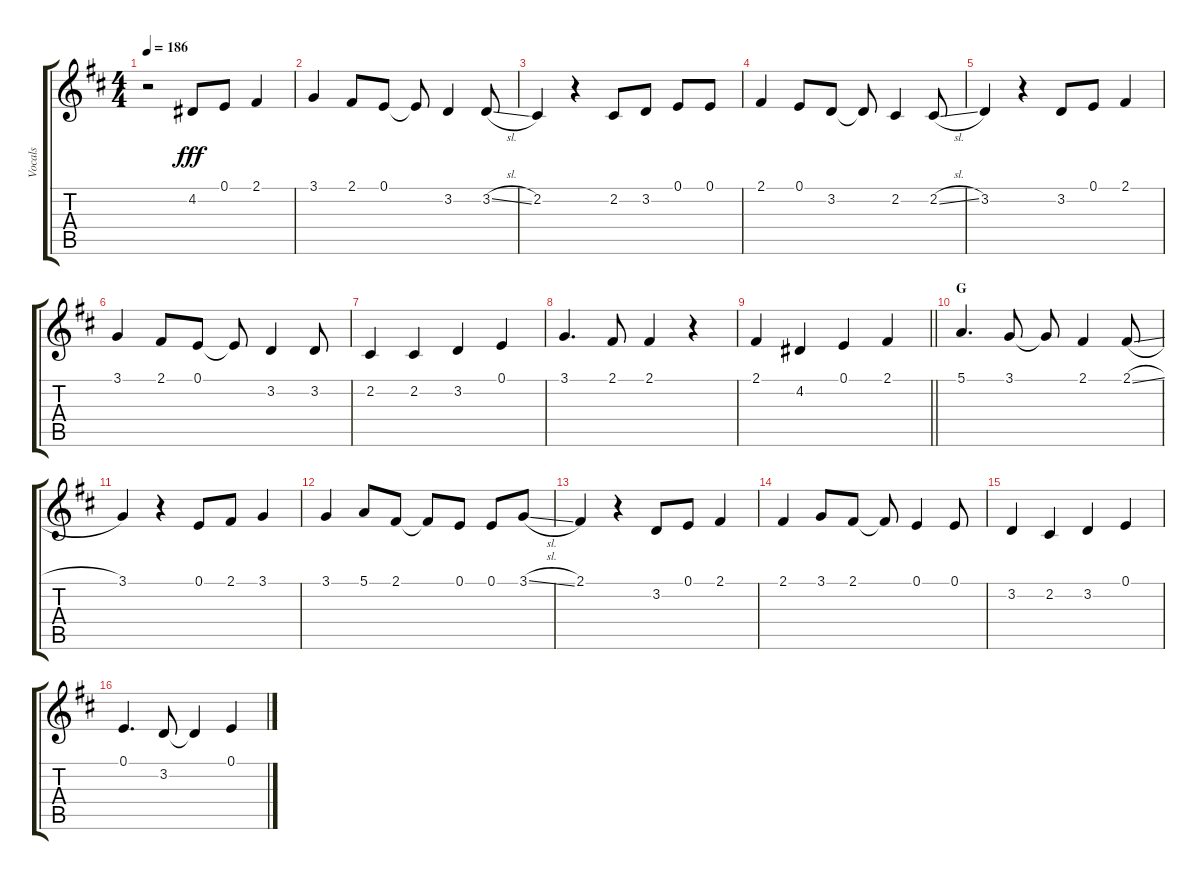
\track ("Vocals" "Vocals") {instrument voiceoohs}
\staff {score tabs}
\tuning (E4 B3 G3 D3 A2 E2) {hide}
\ts (4 4)
\tempo 186
\clef g2
\ks d
r.2{dy fff} 4.2.8 0.1.8 2.1.4 |
3.1.4 2.1.8 0.1.8 0.1{t}.8 3.2.4 3.2{sl}.8 |
2.2.4 r.4 2.2.8 3.2.8 0.1.8 0.1.8 |
2.1.4 0.1.8 3.2.8 3.2{t}.8 2.2.4 2.2{sl}.8 |
3.2.4 r.4 3.2.8 0.1.8 2.1.4 |
3.1.4 2.1.8 0.1.8 0.1{t}.8 3.2.4 3.2.8 |
2.2.4 2.2.4 3.2.4 0.1.4 |
3.1.4{d} 2.1.8 2.1.4 r.4 |
\barLineRight lightlight
2.1.4 4.2.4 0.1.4 2.1.4 |
\section ("" "G")
5.1.4{d} 3.1.8 3.1{t}.8 2.1.4 2.1{sl}.8 |
3.1.4 r.4 0.1.8 2.1.8 3.1.4 |
3.1.4 5.1.8 2.1.8 2.1{t}.8 0.1.8 0.1.8 3.1{sl}.8 |
2.1.4 r.4 3.2.8 0.1.8 2.1.4 |
2.1.4 3.1.8 2.1.8 2.1{t}.8 0.1.4 0.1.8 |
3.2.4 2.2.4 3.2.4 0.1.4 |
0.1.4{d} 3.2.8 3.2{t}.4 0.1.4
